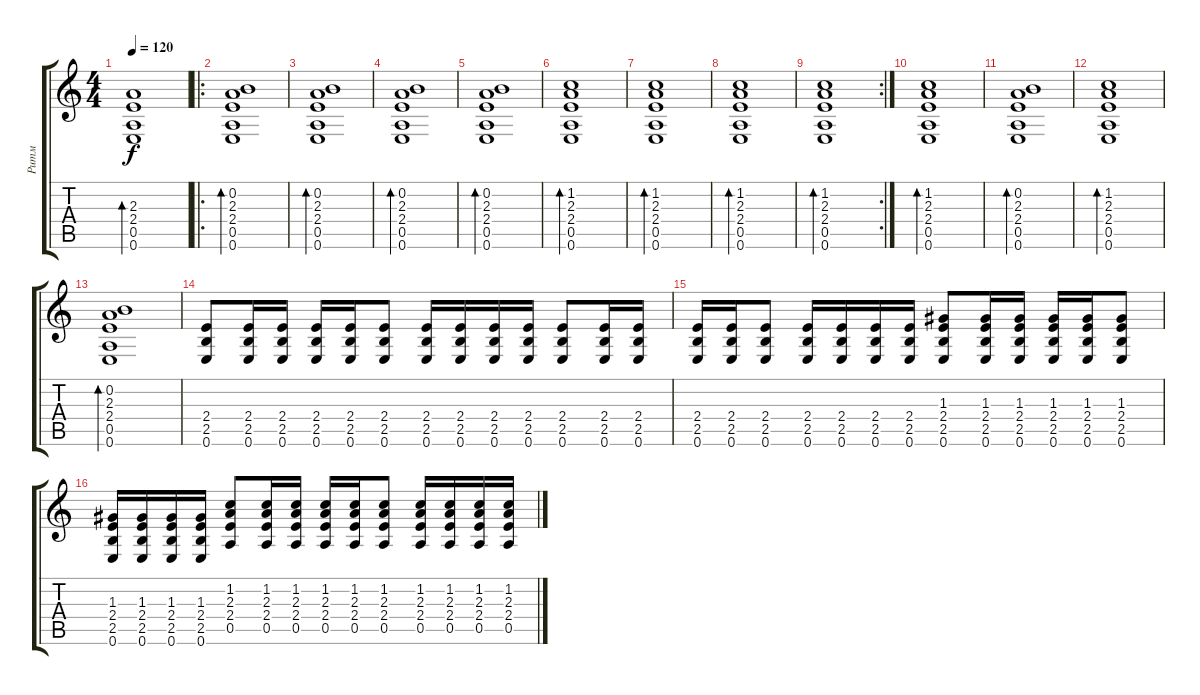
\track ("Ритм" "Ритм") {instrument acousticguitarsteel}
\staff {score tabs}
\tuning (E4 B3 G3 D3 A2 E2) {hide}
\ts (4 4)
\tempo 120
\clef g2
\ks c
(2.3 2.4 0.5 0.6).1{bd 480 dy f} |
\ro
(0.2 2.3 2.4 0.5 0.6).1{bd 240} |
(0.2 2.3 2.4 0.5 0.6).1{bd 240} |
(0.2 2.3 2.4 0.5 0.6).1{bd 240} |
(0.2 2.3 2.4 0.5 0.6).1{bd 240} |
(1.2 2.3 2.4 0.5 0.6).1{bd 240} |
(1.2 2.3 2.4 0.5 0.6).1{bd 240} |
(1.2 2.3 2.4 0.5 0.6).1{bd 240} |
\rc 2
(1.2 2.3 2.4 0.5 0.6).1{bd 240} |
(1.2 2.3 2.4 0.5 0.6).1{bd 240} |
(0.2 2.3 2.4 0.5 0.6).1{bd 240} |
(1.2 2.3 2.4 0.5 0.6).1{bd 240} |
(0.2 2.3 2.4 0.5 0.6).1{bd 240} |
(2.4 2.5 0.6).8 (2.4 2.5 0.6).16 (2.4 2.5 0.6).16 (2.4 2.5 0.6).16 (2.4 2.5 0.6).16 (2.4 2.5 0.6).8 (2.4 2.5 0.6).16 (2.4 2.5 0.6).16 (2.4 2.5 0.6).16 (2.4 2.5 0.6).16 (2.4 2.5 0.6).8 (2.4 2.5 0.6).16 (2.4 2.5 0.6).16 |
(2.4 2.5 0.6).16 (2.4 2.5 0.6).16 (2.4 2.5 0.6).8 (2.4 2.5 0.6).16 (2.4 2.5 0.6).16 (2.4 2.5 0.6).16 (2.4 2.5 0.6).16 (1.3 2.4 2.5 0.6).8 (1.3 2.4 2.5 0.6).16 (1.3 2.4 2.5 0.6).16 (1.3 2.4 2.5 0.6).16 (1.3 2.4 2.5 0.6).16 (1.3 2.4 2.5 0.6).8 |
(1.3 2.4 2.5 0.6).16 (1.3 2.4 2.5 0.6).16 (1.3 2.4 2.5 0.6).16 (1.3 2.4 2.5 0.6).16 (1.2 2.3 2.4 0.5).8 (1.2 2.3 2.4 0.5).16 (1.2 2.3 2.4 0.5).16 (1.2 2.3 2.4 0.5).16 (1.2 2.3 2.4 0.5).16 (1.2 2.3 2.4 0.5).8 (1.2 2.3 2.4 0.5).16 (1.2 2.3 2.4 0.5).16 (1.2 2.3 2.4 0.5).16 (1.2 2.3 2.4 0.5).16
